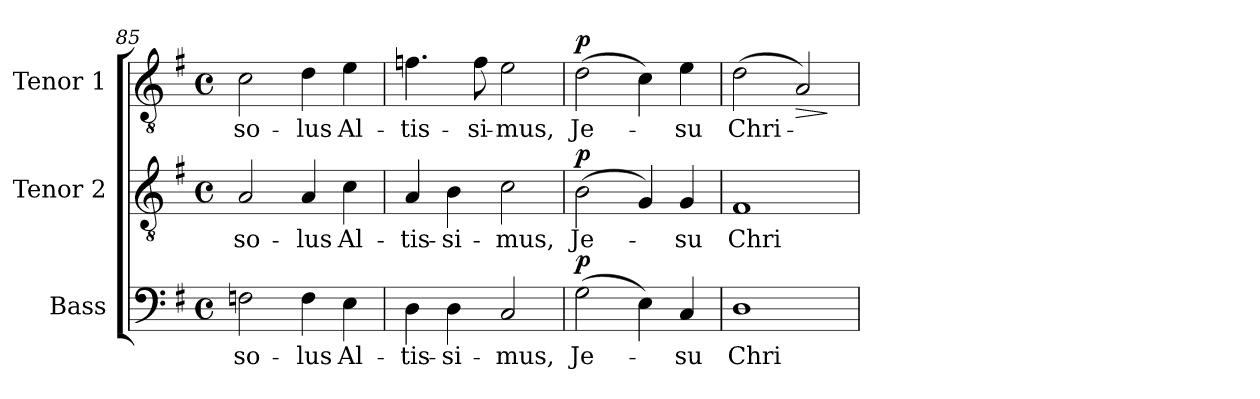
**kern	**text	**dynam	**kern	**text	**dynam	**kern	**text	**dynam
*part3	*part3	*part3	*part2	*part2	*part2	*part1	*part1	*part1
*staff3	*staff3	*staff3	*staff2	*staff2	*staff2	*staff1	*staff1	*staff1
*I"Bass	*	*	*I"Tenor 2	*	*	*I"Tenor 1	*	*
*I'B.	*	*	*I'T. 2	*	*	*I'T. 1	*	*
!!LO:LB:g=z
*clefF4	*	*	*clefGv2	*	*	*clefGv2	*	*
*k[f#]	*	*	*k[f#]	*	*	*k[f#]	*	*
*G:	*	*	*G:	*	*	*G:	*	*
*M4/4	*	*	*M4/4	*	*	*M4/4	*	*
*met(c)	*	*	*met(c)	*	*	*met(c)	*	*
=85	=85	=85	=85	=85	=85	=85	=85	=85
!	!LO:LY:b	!	!	!LO:LY:b	!	!	!LO:LY:b	!
2Fn\	so-	.	2A/	so-	.	2c\	so-	.
!	!LO:LY:b	!	!	!LO:LY:b	!	!	!LO:LY:b	!
4F\	-lus	.	4A/	-lus	.	4d\	-lus	.
!	!LO:LY:b	!	!	!LO:LY:b	!	!	!LO:LY:b	!
4E\	Al-	.	4c\	Al-	.	4e\	Al-	.
=86	=86	=86	=86	=86	=86	=86	=86	=86
!	!LO:LY:b	!	!	!LO:LY:b	!	!	!LO:LY:b	!
4D\	-tis-	.	4A/	-tis-	.	4.fn\	-tis-	.
!	!LO:LY:b	!	!	!LO:LY:b	!	!	!	!
4D\	-si-	.	4B\	-si-	.	.	.	.
!	!	!	!	!	!	!	!LO:LY:b	!
.	.	.	.	.	.	8f\	-si-	.
!	!LO:LY:b	!	!	!LO:LY:b	!	!	!LO:LY:b	!
2C/	-mus,	.	2c\	-mus,	.	2e\	-mus,	.
=87	=87	=87	=87	=87	=87	=87	=87	=87
!	!LO:LY:b	!LO:DY:a	!	!LO:LY:b	!LO:DY:a	!	!LO:LY:b	!LO:DY:a
(>2G\	Je-	p	(>2B\	Je-	p	(>2d\	Je-	p
4E\)	.	.	4G/)	.	.	4c\)	.	.
!	!LO:LY:b	!	!	!LO:LY:b	!	!	!LO:LY:b	!
4C/	-su	.	4G/	-su	.	4e\	-su	.
=88	=88	=88	=88	=88	=88	=88	=88	=88
!	!LO:LY:b	!	!	!LO:LY:b	!	!	!LO:LY:b	!
1D	Chri-	.	1F#	Chri-	.	(>2d\	Chri-	.
!	!	!	!	!	!	!	!	!LO:HP:b
.	.	.	.	.	.	2A/)	.	>
.	.	.	.	.	.	.	.	]
=	=	=	=	=	=	=	=	=
*-	*-	*-	*-	*-	*-	*-	*-	*-
